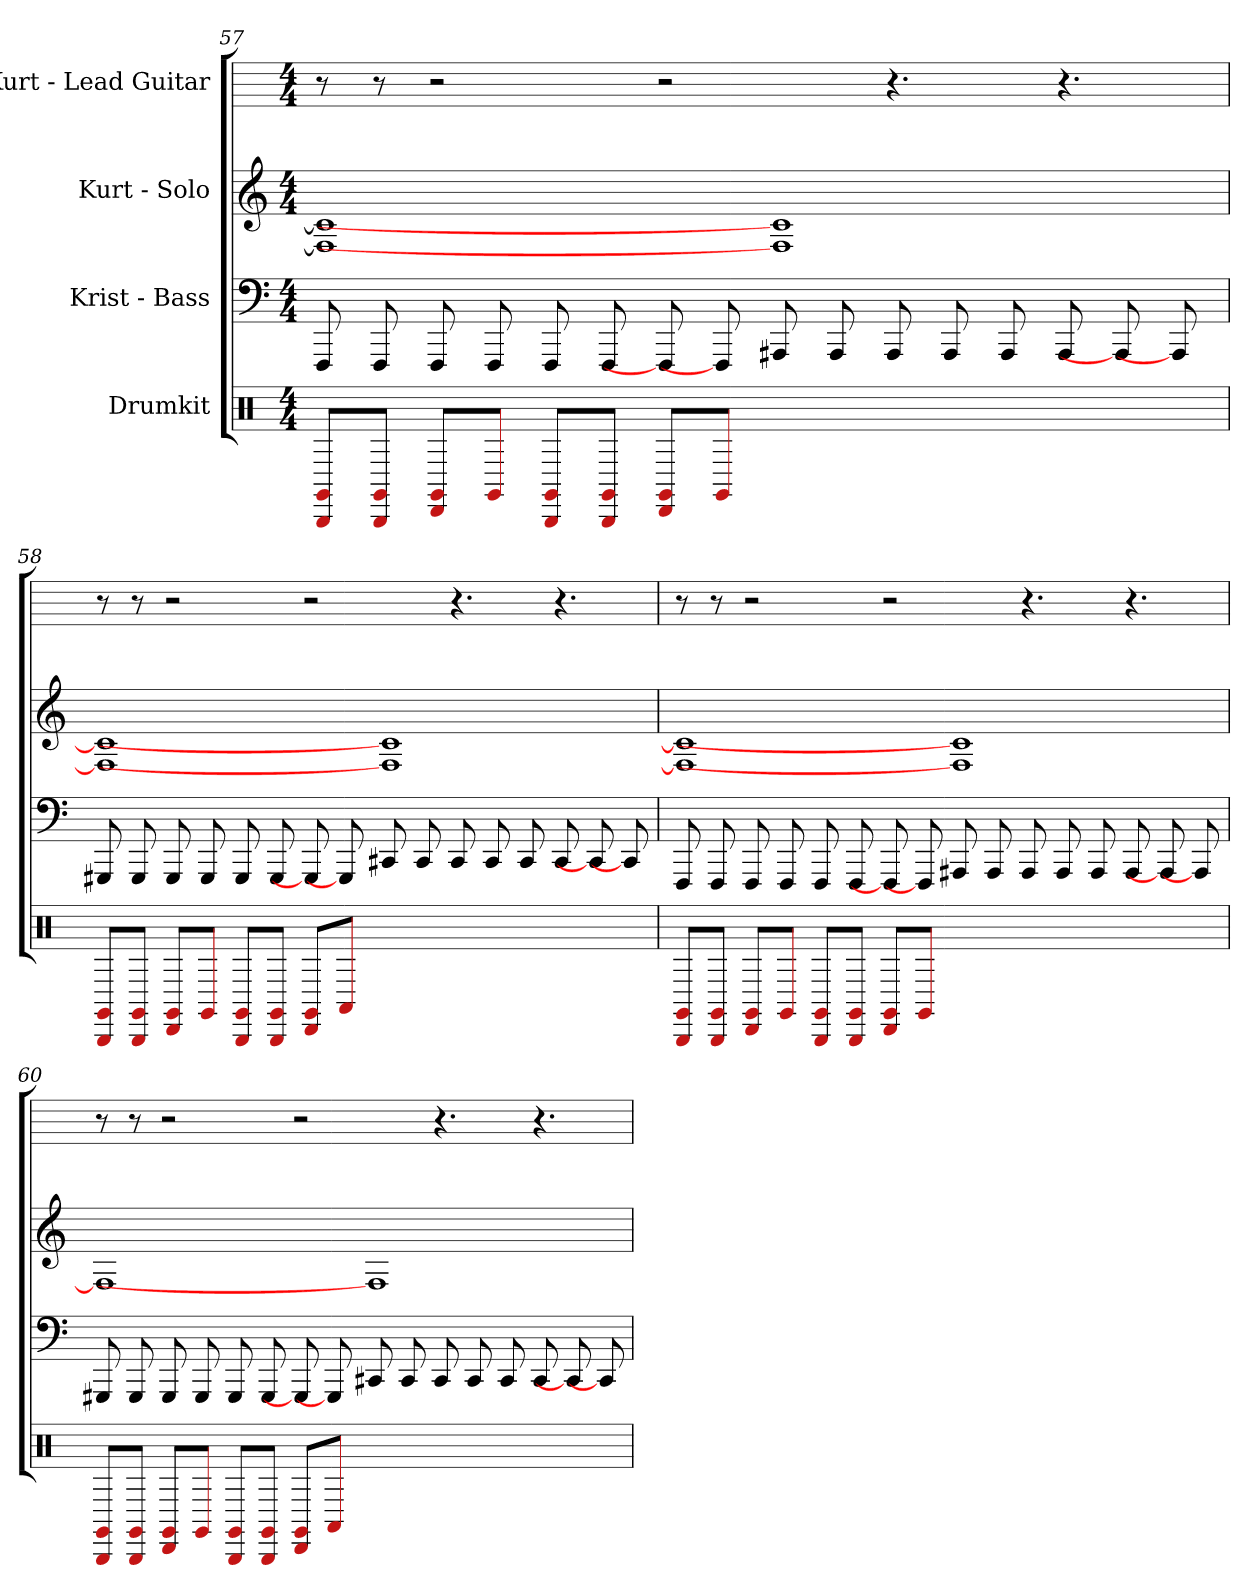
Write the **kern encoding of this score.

**kern	**kern	**kern	**kern
*part4	*part3	*part2	*part1
*staff4	*staff3	*staff2	*staff1
*I"Drumkit	*I"Krist - Bass	*I"Kurt - Solo	*I"Kurt - Lead Guitar
*clefX	*	*	*
*k[]	*k[]	*k[]	*k[]
*M4/4	*M4/4	*M4/4	*M4/4
=57	=57	=57	=57
8BBB/ 8GG#/L	8FFF	1c] 1F]	8r
8BBB/ 8GG#/J	8FFF	.	8r
8DD/ 8GG#/L	8FFF	.	2r
8GG#/J	8FFF	.	.
8BBB/ 8GG#/L	8FFF	.	.
8BBB/ 8GG#/J	8FFF	.	.
8DD/ 8GG#/L	8FFF]	.	2r
8GG#/J	8FFF]	.	.
1ryy	8AAA#	1c] 1F]	.
.	8AAA#	.	.
.	8AAA#	.	4.r
.	8AAA#	.	.
.	8AAA#	.	.
.	8AAA#	.	4.r
.	8AAA#]	.	.
.	8AAA#]	.	.
=58	=58	=58	=58
8BBB/ 8GG#/L	8GGG#	1c] 1F]	8r
8BBB/ 8GG#/J	8GGG#	.	8r
8DD/ 8GG#/L	8GGG#	.	2r
8GG#/J	8GGG#	.	.
8BBB/ 8GG#/L	8GGG#	.	.
8BBB/ 8GG#/J	8GGG#	.	.
8DD/ 8GG#/L	8GGG#]	.	2r
8AA#/J	8GGG#]	.	.
1ryy	8CC#	1c] 1F]	.
.	8CC#	.	.
.	8CC#	.	4.r
.	8CC#	.	.
.	8CC#	.	.
.	8CC#	.	4.r
.	8CC#]	.	.
.	8CC#]	.	.
=59	=59	=59	=59
8BBB/ 8GG#/L	8FFF	1c] 1F]	8r
8BBB/ 8GG#/J	8FFF	.	8r
8DD/ 8GG#/L	8FFF	.	2r
8GG#/J	8FFF	.	.
8BBB/ 8GG#/L	8FFF	.	.
8BBB/ 8GG#/J	8FFF	.	.
8DD/ 8GG#/L	8FFF]	.	2r
8GG#/J	8FFF]	.	.
1ryy	8AAA#	1c] 1F]	.
.	8AAA#	.	.
.	8AAA#	.	4.r
.	8AAA#	.	.
.	8AAA#	.	.
.	8AAA#	.	4.r
.	8AAA#]	.	.
.	8AAA#]	.	.
=60	=60	=60	=60
8BBB/ 8GG#/L	8GGG#	1F]	8r
8BBB/ 8GG#/J	8GGG#	.	8r
8DD/ 8GG#/L	8GGG#	.	2r
8GG#/J	8GGG#	.	.
8BBB/ 8GG#/L	8GGG#	.	.
8BBB/ 8GG#/J	8GGG#	.	.
8DD/ 8GG#/L	8GGG#]	.	2r
8AA#/J	8GGG#]	.	.
1ryy	8CC#	1F]	.
.	8CC#	.	.
.	8CC#	.	4.r
.	8CC#	.	.
.	8CC#	.	.
.	8CC#	.	4.r
.	8CC#]	.	.
.	8CC#]	.	.
=	=	=	=
*-	*-	*-	*-
